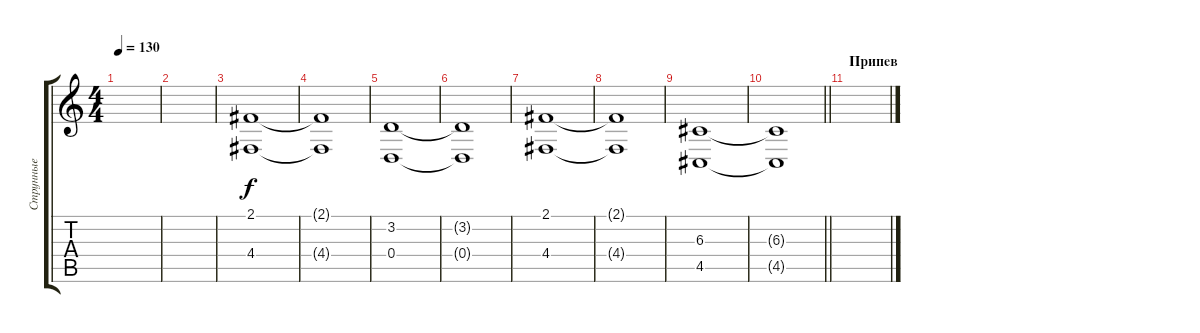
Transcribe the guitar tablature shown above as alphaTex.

\track ("Струнные" "Струнные") {instrument synthstrings1}
\staff {score tabs}
\tuning (E4 B3 G3 D3 A2 E2) {hide}
\ts (4 4)
\tempo 130
\clef g2
\ks c
|
|
(2.1 4.4).1{volume 10} |
(2.1{t} 4.4{t}).1 |
(3.2 0.4).1 |
(3.2{t} 0.4{t}).1 |
(2.1 4.4).1 |
(2.1{t} 4.4{t}).1 |
(6.3 4.5).1 |
\barLineRight lightlight
(6.3{t} 4.5{t}).1 |
\section ("" "Припев")
